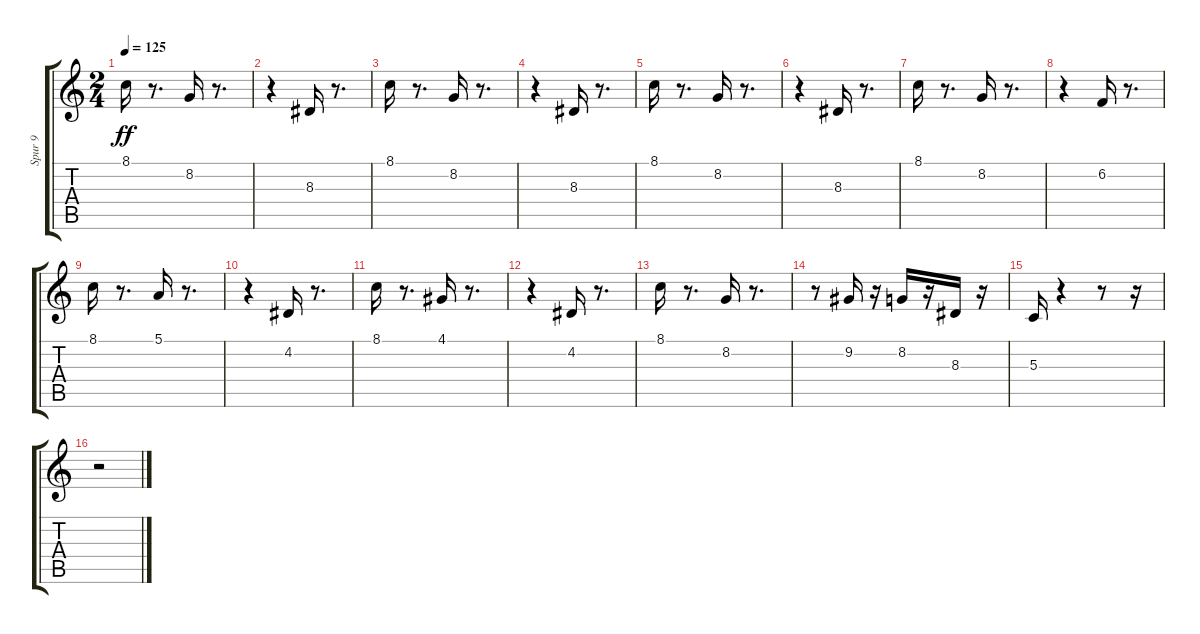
\track ("Spur 9" "Spur 9") {instrument stringensemble1}
\staff {score tabs}
\tuning (E4 B3 G3 D3 A2 E2) {hide}
\ts (2 4)
\tempo 125
\clef g2
\ks c
8.1.16{dy ff} r.8{d} 8.2.16 r.8{d} |
r.4 8.3.16 r.8{d} |
8.1.16 r.8{d} 8.2.16 r.8{d} |
r.4 8.3.16 r.8{d} |
8.1.16 r.8{d} 8.2.16 r.8{d} |
r.4 8.3.16 r.8{d} |
8.1.16 r.8{d} 8.2.16 r.8{d} |
r.4 6.2.16 r.8{d} |
8.1.16 r.8{d} 5.1.16 r.8{d} |
r.4 4.2.16 r.8{d} |
8.1.16 r.8{d} 4.1.16 r.8{d} |
r.4 4.2.16 r.8{d} |
8.1.16 r.8{d} 8.2.16 r.8{d} |
r.8 9.2.16 r.16 8.2.16 r.16 8.3.16 r.16 |
5.3.16 r.4 r.8 r.16 |
r.2
